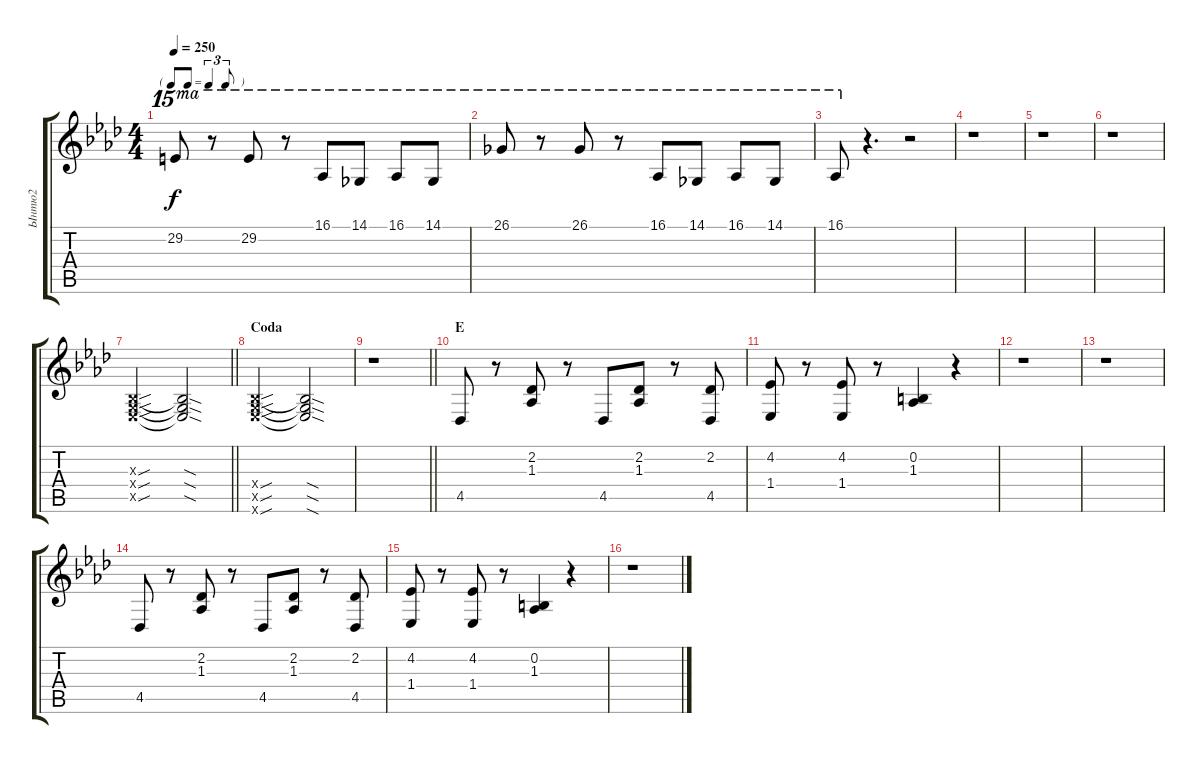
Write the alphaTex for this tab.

\track ("Ынтю2" "Ынтю2") {instrument drawbarorgan}
\staff {score tabs}
\tuning (E4 B3 G3 D3 A2 E2) {hide}
\ts (4 4)
\tf triplet8th
\tempo 250
\clef g2
\ks ab
29.2.8{ot 15ma dy f} r.8{ot 15ma} 29.2.8{ot 15ma} r.8{ot 15ma} 16.1.8{ot 15ma} 14.1.8{ot 15ma} 16.1.8{ot 15ma} 14.1.8{ot 15ma} |
26.1.8{ot 15ma} r.8{ot 15ma} 26.1.8{ot 15ma} r.8{ot 15ma} 16.1.8{ot 15ma} 14.1.8{ot 15ma} 16.1.8{ot 15ma} 14.1.8{ot 15ma} |
16.1.8{ot 15ma} r.4{d} r.2 |
r.1 |
r.1 |
r.1 |
\barLineRight lightlight
(0.3{sou x} 1.4{sou x} 13.5{sou x}).2 (0.3{sod t} 1.4{sod t} 13.5{sod t}).2 |
\section ("" "Coda")
(1.4{sou x} 13.5{sou x} 15.6{sou x}).2 (1.4{sod t} 13.5{sod t} 15.6{sod t}).2 |
\barLineRight lightlight
r.1 |
\section ("" "E")
4.5.8 r.8 (2.2 1.3).8 r.8 4.5.8 (2.2 1.3).8 r.8 (2.2 4.5).8 |
(4.2 1.4).8 r.8 (4.2 1.4).8 r.8 (0.2 1.3).4 r.4 |
r.1 |
r.1 |
4.5.8 r.8 (2.2 1.3).8 r.8 4.5.8 (2.2 1.3).8 r.8 (2.2 4.5).8 |
(4.2 1.4).8 r.8 (4.2 1.4).8 r.8 (0.2 1.3).4 r.4 |
r.1
